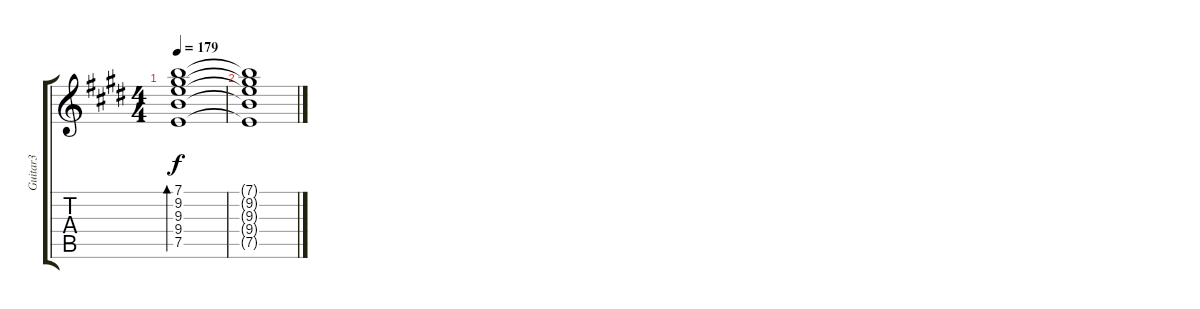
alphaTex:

\track ("Guitar3" "Guitar3") {instrument electricguitarclean}
\staff {score tabs}
\tuning (E4 B3 G3 D3 A2 E2) {hide}
\ts (4 4)
\tempo 179
\clef g2
\ks e
(7.1 9.2 9.3 9.4 7.5).1{bd 480 dy f} |
(7.1{t} 9.2{t} 9.3{t} 9.4{t} 7.5{t}).1
